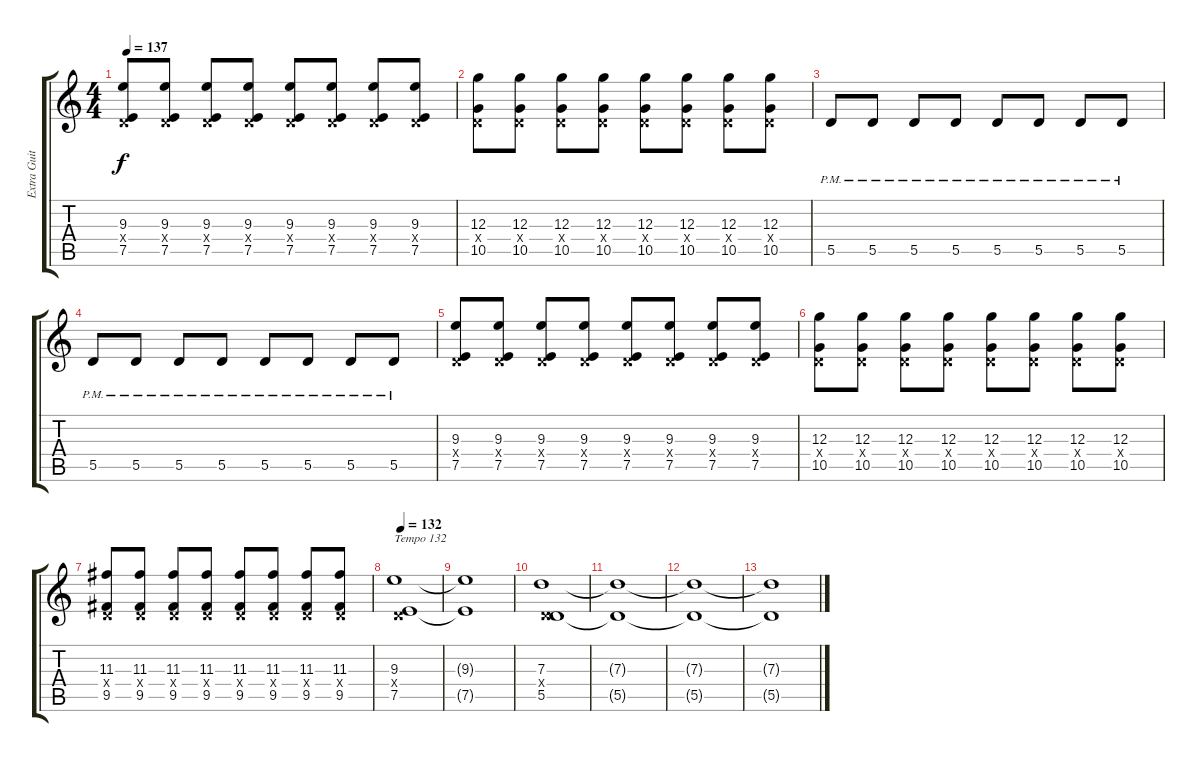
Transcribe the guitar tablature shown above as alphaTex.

\track ("Extra Guitar" "Extra Guit") {instrument electricguitarclean}
\staff {score tabs}
\tuning (E4 B3 G3 D3 A2 E2) {hide}
\ts (4 4)
\tempo 137
\clef g2
\ks c
(9.3 0.4{x} 7.5).8{dy f} (9.3 0.4{x} 7.5).8 (9.3 0.4{x} 7.5).8 (9.3 0.4{x} 7.5).8 (9.3 0.4{x} 7.5).8 (9.3 0.4{x} 7.5).8 (9.3 0.4{x} 7.5).8 (9.3 0.4{x} 7.5).8 |
(12.3 0.4{x} 10.5).8 (12.3 0.4{x} 10.5).8 (12.3 0.4{x} 10.5).8 (12.3 0.4{x} 10.5).8 (12.3 0.4{x} 10.5).8 (12.3 0.4{x} 10.5).8 (12.3 0.4{x} 10.5).8 (12.3 0.4{x} 10.5).8 |
5.5{pm}.8 5.5{pm}.8 5.5{pm}.8 5.5{pm}.8 5.5{pm}.8 5.5{pm}.8 5.5{pm}.8 5.5{pm}.8 |
5.5{pm}.8 5.5{pm}.8 5.5{pm}.8 5.5{pm}.8 5.5{pm}.8 5.5{pm}.8 5.5{pm}.8 5.5{pm}.8 |
(9.3 0.4{x} 7.5).8 (9.3 0.4{x} 7.5).8 (9.3 0.4{x} 7.5).8 (9.3 0.4{x} 7.5).8 (9.3 0.4{x} 7.5).8 (9.3 0.4{x} 7.5).8 (9.3 0.4{x} 7.5).8 (9.3 0.4{x} 7.5).8 |
(12.3 0.4{x} 10.5).8 (12.3 0.4{x} 10.5).8 (12.3 0.4{x} 10.5).8 (12.3 0.4{x} 10.5).8 (12.3 0.4{x} 10.5).8 (12.3 0.4{x} 10.5).8 (12.3 0.4{x} 10.5).8 (12.3 0.4{x} 10.5).8 |
(11.3 0.4{x} 9.5).8 (11.3 0.4{x} 9.5).8 (11.3 0.4{x} 9.5).8 (11.3 0.4{x} 9.5).8 (11.3 0.4{x} 9.5).8 (11.3 0.4{x} 9.5).8 (11.3 0.4{x} 9.5).8 (11.3 0.4{x} 9.5).8 |
\tempo 132
(9.3 0.4{x} 7.5).1{txt "Tempo 132"} |
(9.3{t} 7.5{t}).1 |
(7.3 0.4{x} 5.5).1 |
(7.3{t} 5.5{t}).1 |
(7.3{t} 5.5{t}).1 |
(7.3{t} 5.5{t}).1
